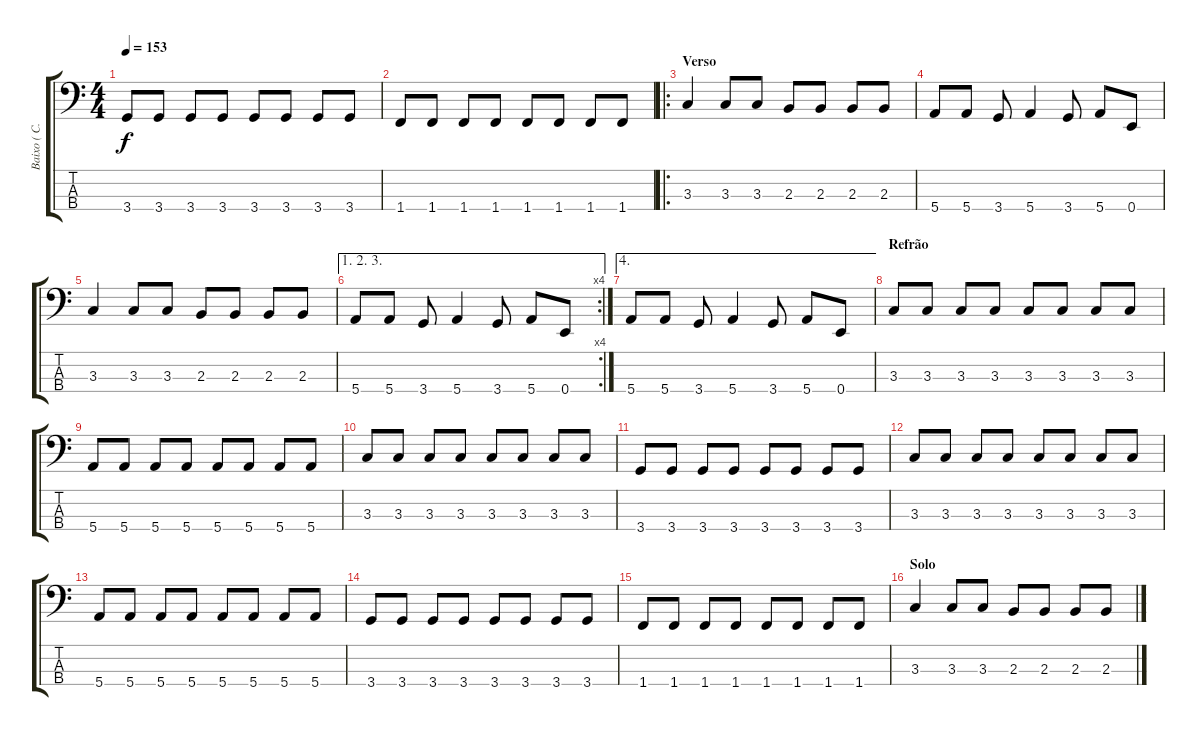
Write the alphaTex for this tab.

\track ("Baixo ( C. J. Ramone)" "Baixo ( C.") {instrument electricbasspick}
\staff {score tabs}
\tuning (G2 D2 A1 E1) {hide}
\ts (4 4)
\tempo 153
\clef f4
\ks c
3.4.8{dy f} 3.4.8 3.4.8 3.4.8 3.4.8 3.4.8 3.4.8 3.4.8 |
1.4.8 1.4.8 1.4.8 1.4.8 1.4.8 1.4.8 1.4.8 1.4.8 |
\ro
\section ("" "Verso")
3.3.4 3.3.8 3.3.8 2.3.8 2.3.8 2.3.8 2.3.8 |
5.4.8 5.4.8 3.4.8 5.4.4 3.4.8 5.4.8 0.4.8 |
3.3.4 3.3.8 3.3.8 2.3.8 2.3.8 2.3.8 2.3.8 |
\ae (1 2 3)
\rc 4
5.4.8 5.4.8 3.4.8 5.4.4 3.4.8 5.4.8 0.4.8 |
\ae 4
5.4.8 5.4.8 3.4.8 5.4.4 3.4.8 5.4.8 0.4.8 |
\section ("" "Refrão")
3.3.8 3.3.8 3.3.8 3.3.8 3.3.8 3.3.8 3.3.8 3.3.8 |
5.4.8 5.4.8 5.4.8 5.4.8 5.4.8 5.4.8 5.4.8 5.4.8 |
3.3.8 3.3.8 3.3.8 3.3.8 3.3.8 3.3.8 3.3.8 3.3.8 |
3.4.8 3.4.8 3.4.8 3.4.8 3.4.8 3.4.8 3.4.8 3.4.8 |
3.3.8 3.3.8 3.3.8 3.3.8 3.3.8 3.3.8 3.3.8 3.3.8 |
5.4.8 5.4.8 5.4.8 5.4.8 5.4.8 5.4.8 5.4.8 5.4.8 |
3.4.8 3.4.8 3.4.8 3.4.8 3.4.8 3.4.8 3.4.8 3.4.8 |
1.4.8 1.4.8 1.4.8 1.4.8 1.4.8 1.4.8 1.4.8 1.4.8 |
\section ("" "Solo")
3.3.4 3.3.8 3.3.8 2.3.8 2.3.8 2.3.8 2.3.8
